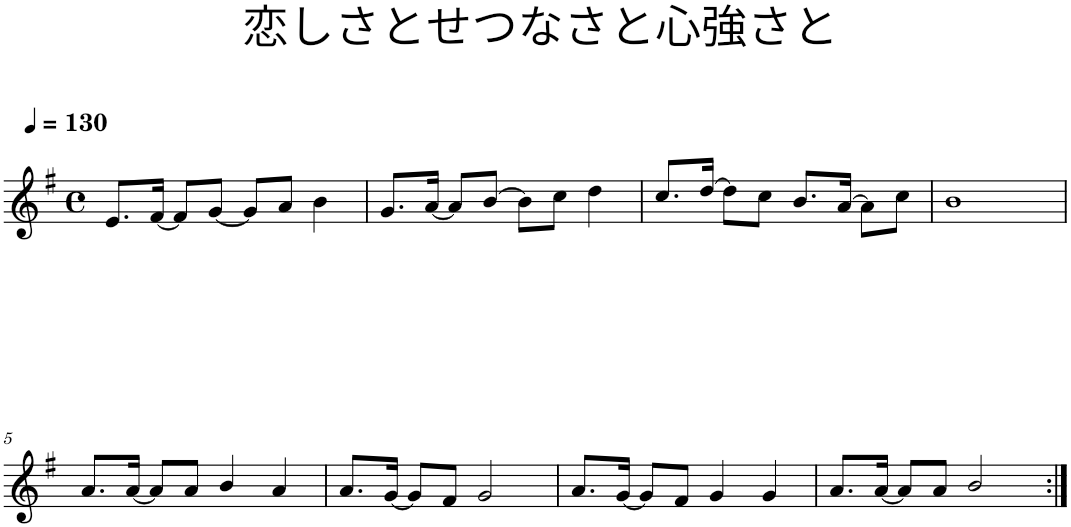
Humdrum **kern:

**kern
*part1
*staff1
*I"Piano
*I'Pno.
*clefG2
*k[f#]
*G:
*M4/4
*met(c)
*MM130
=1
8.e/L
[16f#/Jk
8f#/L]
[8g/J
8g/L]
8a/J
4b\
=2
8.g/L
[16a/Jk
8a/L]
[8b/J
8b\L]
8cc\J
4dd\
=3
8.cc/L
[16dd/Jk
8dd\L]
8cc\J
8.b/L
[16a/Jk
8a\L]
8cc\J
=4
1b
!!LO:LB:g=z
=5
8.a/L
[16a/Jk
8a/L]
8a/J
4b/
4a/
=6
8.a/L
[16g/Jk
8g/L]
8f#/J
2g/
=7
8.a/L
[16g/Jk
8g/L]
8f#/J
4g/
4g/
=8
8.a/L
[16a/Jk
8a/L]
8a/J
2b/
=:|!
*-
